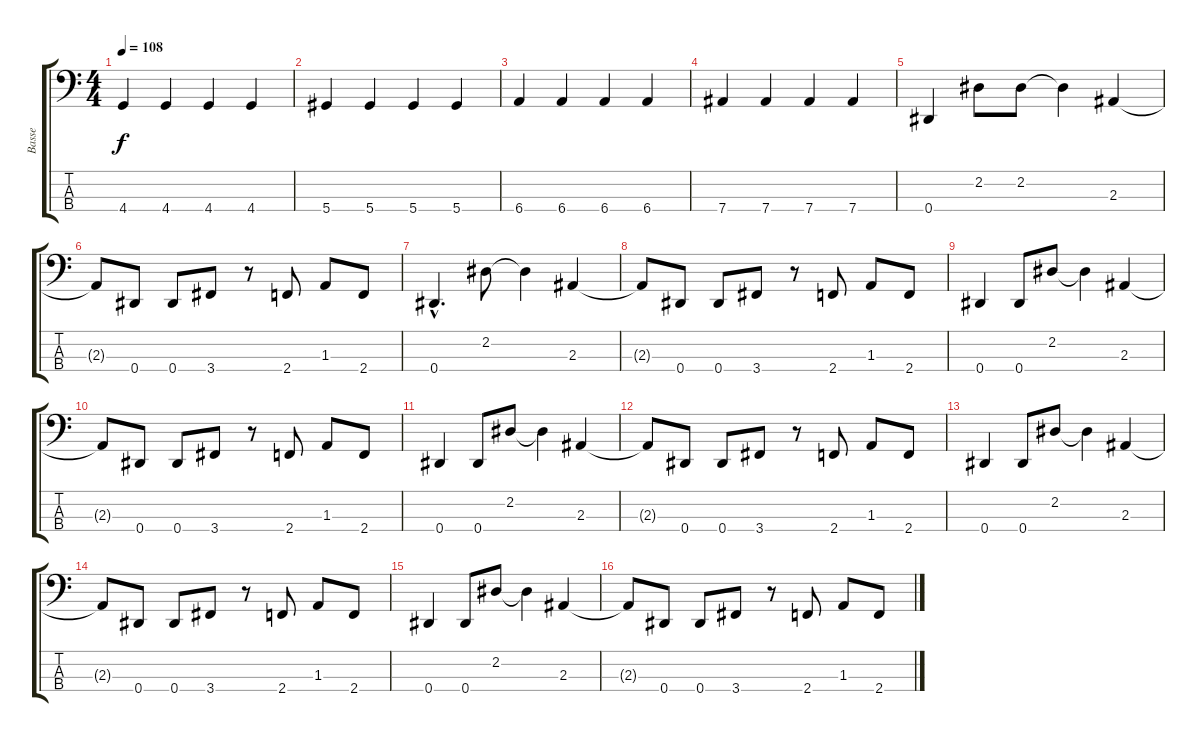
\track ("Basse" "Basse") {instrument electricbassfinger}
\staff {score tabs}
\tuning (Gb2 Db2 Ab1 Eb1) {hide}
\ts (4 4)
\tempo 108
\clef f4
\ks c
4.4.4{dy f} 4.4.4 4.4.4 4.4.4 |
5.4.4 5.4.4 5.4.4 5.4.4 |
6.4.4 6.4.4 6.4.4 6.4.4 |
7.4.4 7.4.4 7.4.4 7.4.4 |
0.4.4 2.2.8 2.2.8 2.2{t}.4 2.3.4 |
2.3{t}.8 0.4.8 0.4.8 3.4.8 r.8 2.4.8 1.3.8 2.4.8 |
0.4{hac}.4{d} 2.2.8 2.2{t}.4 2.3.4 |
2.3{t}.8 0.4.8 0.4.8 3.4.8 r.8 2.4.8 1.3.8 2.4.8 |
0.4.4 0.4.8 2.2.8 2.2{t}.4 2.3.4 |
2.3{t}.8 0.4.8 0.4.8 3.4.8 r.8 2.4.8 1.3.8 2.4.8 |
0.4.4 0.4.8 2.2.8 2.2{t}.4 2.3.4 |
2.3{t}.8 0.4.8 0.4.8 3.4.8 r.8 2.4.8 1.3.8 2.4.8 |
0.4.4 0.4.8 2.2.8 2.2{t}.4 2.3.4 |
2.3{t}.8 0.4.8 0.4.8 3.4.8 r.8 2.4.8 1.3.8 2.4.8 |
0.4.4 0.4.8 2.2.8 2.2{t}.4 2.3.4 |
2.3{t}.8 0.4.8 0.4.8 3.4.8 r.8 2.4.8 1.3.8 2.4.8
